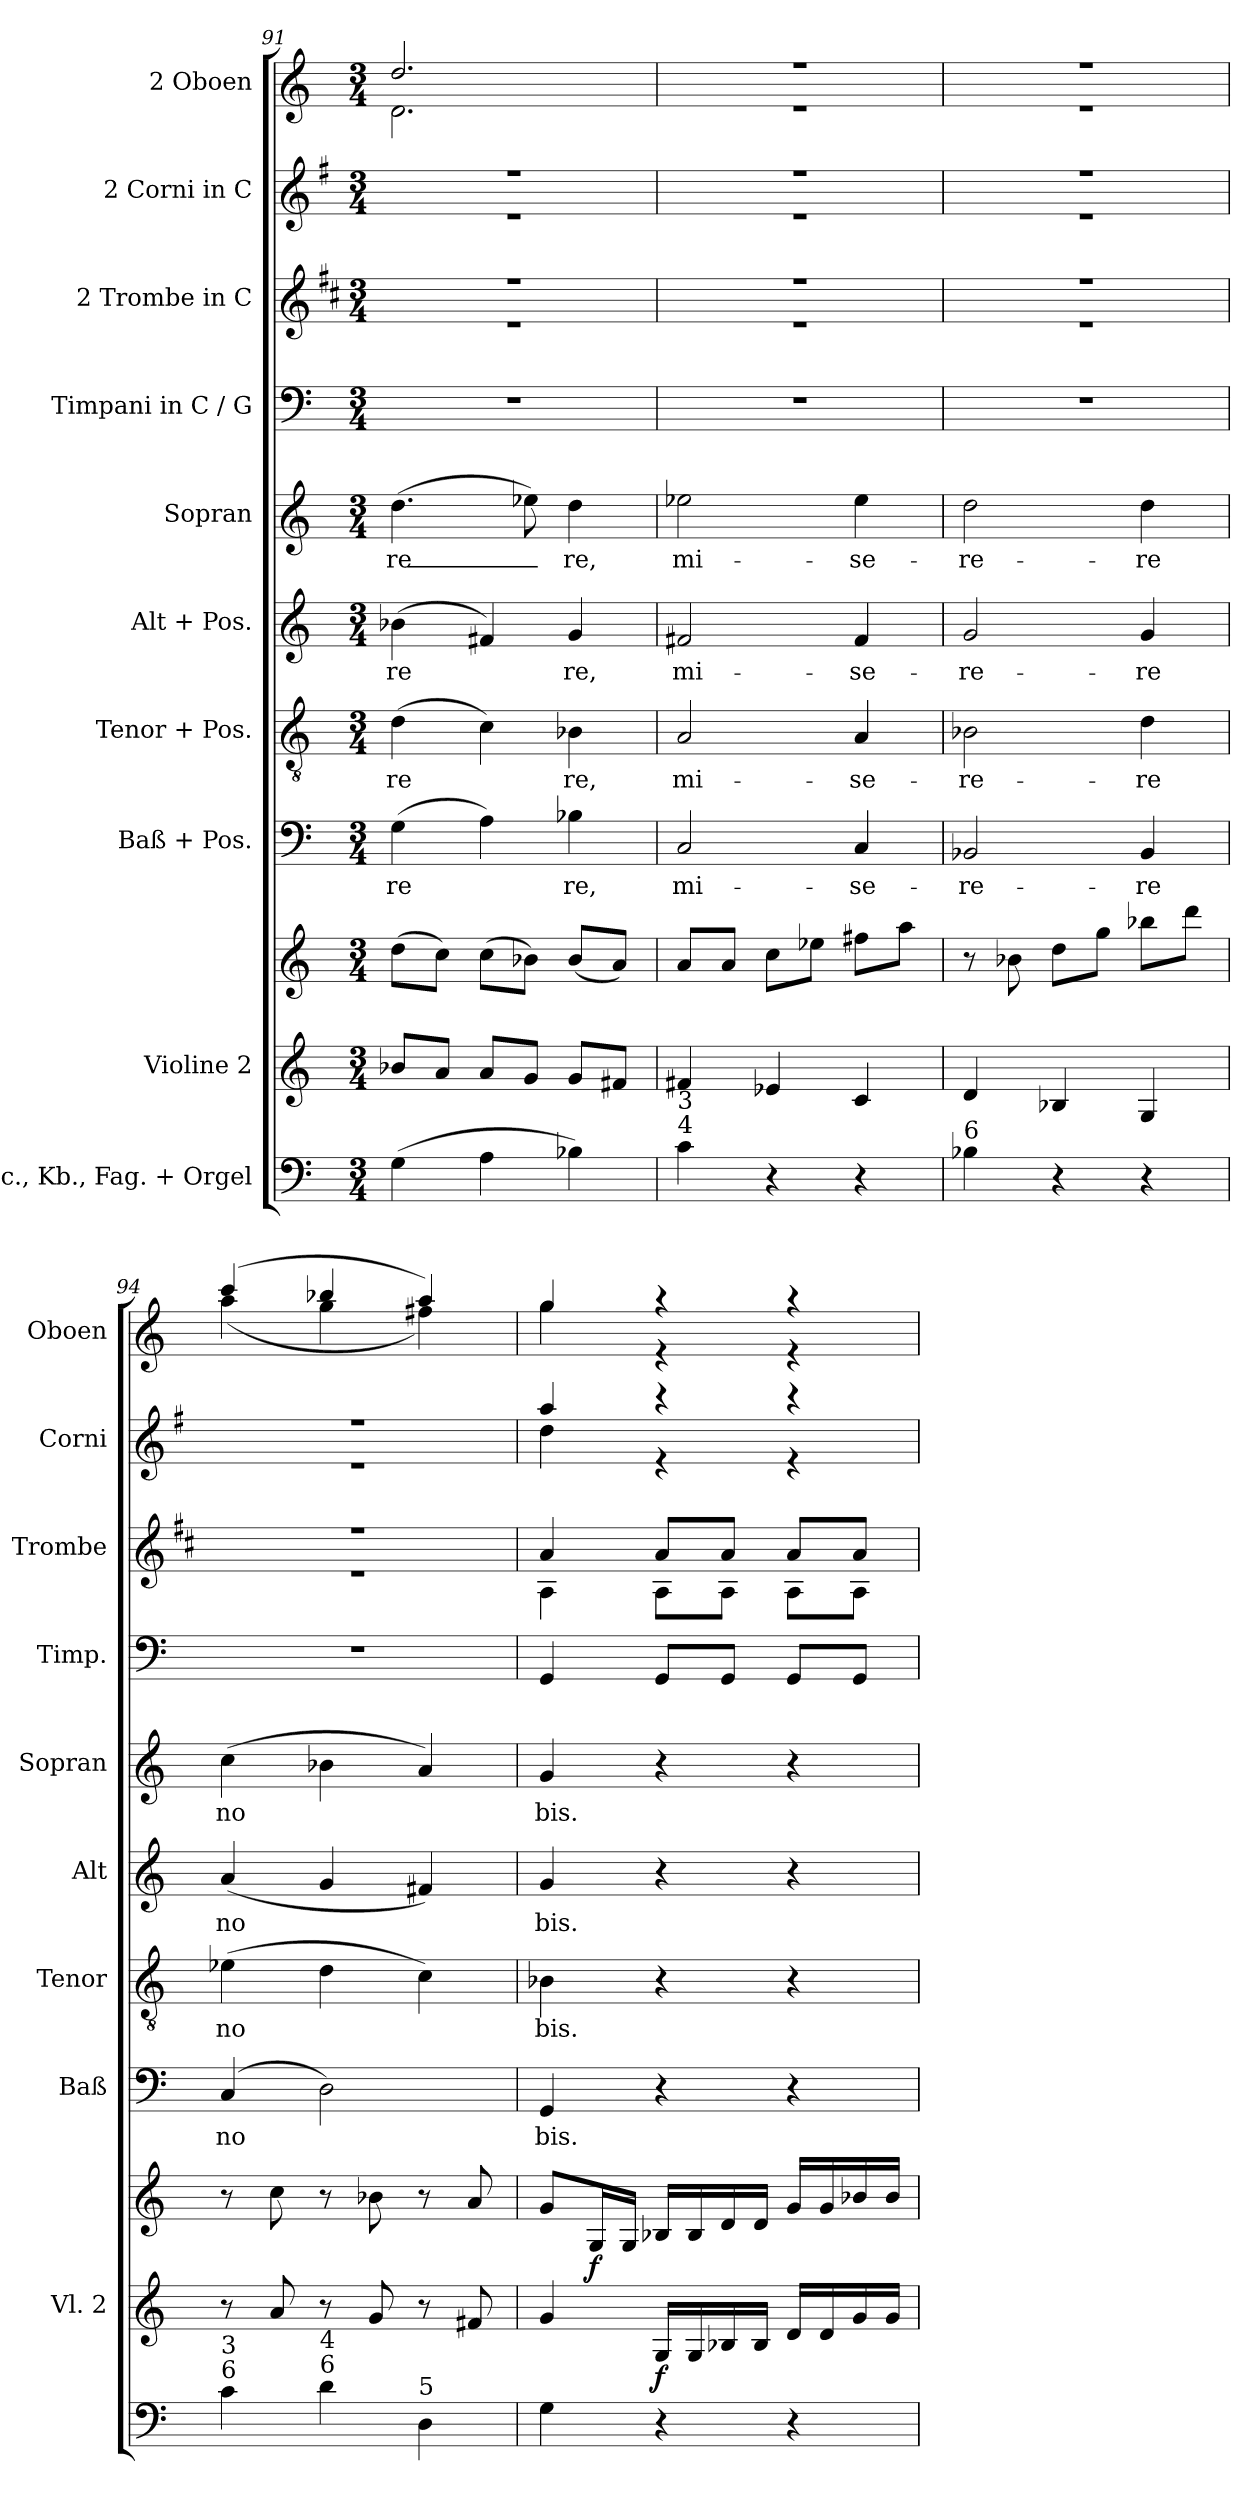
**kern	**kern	**kern	**dynam	**kern	**text	**kern	**text	**kern	**text	**kern	**text	**kern	**kern	**kern	**kern
*part10	*part9	*part9	*part9	*part8	*part8	*part7	*part7	*part6	*part6	*part5	*part5	*part4	*part3	*part2	*part1
*staff11	*staff10	*staff9	*staff9/10	*staff8	*staff8	*staff7	*staff7	*staff6	*staff6	*staff5	*staff5	*staff4	*staff3	*staff2	*staff1
*I"Vlc., Kb., Fag. + Orgel	*I"Violine 2	*	*	*I"Baß + Pos.	*	*I"Tenor + Pos.	*	*I"Alt + Pos.	*	*I"Sopran	*	*I"Timpani in C / G	*I"2 Trombe in C	*I"2 Corni in C	*I"2 Oboen
*	*I'Vl. 2	*	*	*I'Baß	*	*I'Tenor	*	*I'Alt	*	*I'Sopran	*	*I'Timp.	*I'Trombe	*I'Corni	*I'Oboen
!!LO:PB:g=z
*clefF4	*clefG2	*clefG2	*	*clefF4	*	*clefGv2	*	*clefG2	*	*clefG2	*	*clefF4	*clefG2	*clefG2	*clefG2
*	*	*	*	*	*	*	*	*	*	*	*	*	*ITrd1c2	*ITrd4c7	*
*k[]	*k[]	*k[]	*	*k[]	*	*k[]	*	*k[]	*	*k[]	*	*k[]	*k[]	*k[]	*k[]
*M3/4	*M3/4	*M3/4	*	*M3/4	*	*M3/4	*	*M3/4	*	*M3/4	*	*M3/4	*M3/4	*M3/4	*M3/4
=91	=91	=91	=91	=91	=91	=91	=91	=91	=91	=91	=91	=91	=91	=91	=91
!	!	!	!	!	!LO:LY:b	!	!LO:LY:b	!	!LO:LY:b	!	!LO:LY:b	!	!	!	!
*	*	*	*	*	*	*	*	*	*	*	*	*	*^	*^	*^
(>4G\	8b-X/L	(>8dd\L	.	(>4G\	-re	(>4d\	-re	(>4b-X\	-re	(>4.dd\	-re_-	2.r	2.r	2.r	2.r	2.r	2.dd/	2.d\
.	8a/J	8cc\J)	.	.	.	.	.	.	.	.	.	.	.	.	.	.	.	.
4A\	8a/L	(>8cc\L	.	4A\)	.	4c\)	.	4f#X/)	.	.	.	.	.	.	.	.	.	.
.	8g/J	8b-X\J)	.	.	.	.	.	.	.	8ee-X\)	.	.	.	.	.	.	.	.
!	!	!	!	!	!LO:LY:b	!	!LO:LY:b	!	!LO:LY:b	!	!LO:LY:b	!	!	!	!	!	!	!
4B-X\)	8g/L	(<8b-/L	.	4B-X\	re,	4B-X\	re,	4g/	re,	4dd\	re,	.	.	.	.	.	.	.
.	8f#X/J	8a/J)	.	.	.	.	.	.	.	.	.	.	.	.	.	.	.	.
=92	=92	=92	=92	=92	=92	=92	=92	=92	=92	=92	=92	=92	=92	=92	=92	=92	=92	=92
!LO:TX:a:t=4	!	!	!	!	!	!	!	!	!	!	!	!	!	!	!	!	!	!
!LO:TX:a:t=3	!	!	!	!	!	!	!	!	!	!	!	!	!	!	!	!	!	!
!	!	!	!	!	!LO:LY:b	!	!LO:LY:b	!	!LO:LY:b	!	!LO:LY:b	!	!	!	!	!	!	!
4c\	4f#X/	8a/L	.	2C/	mi-	2A/	mi-	2f#X/	mi-	2ee-X\	mi-	2.r	2.r	2.r	2.r	2.r	2.r	2.r
.	.	8a/J	.	.	.	.	.	.	.	.	.	.	.	.	.	.	.	.
4r	4e-X/	8cc\L	.	.	.	.	.	.	.	.	.	.	.	.	.	.	.	.
.	.	8ee-X\J	.	.	.	.	.	.	.	.	.	.	.	.	.	.	.	.
!	!	!	!	!	!LO:LY:b	!	!LO:LY:b	!	!LO:LY:b	!	!LO:LY:b	!	!	!	!	!	!	!
4r	4c/	8ff#X\L	.	4C/	se-	4A/	se-	4f#/	se-	4ee-\	se-	.	.	.	.	.	.	.
.	.	8aa\J	.	.	.	.	.	.	.	.	.	.	.	.	.	.	.	.
=93	=93	=93	=93	=93	=93	=93	=93	=93	=93	=93	=93	=93	=93	=93	=93	=93	=93	=93
!LO:TX:a:t=6	!	!	!	!	!	!	!	!	!	!	!	!	!	!	!	!	!	!
!	!	!	!	!	!LO:LY:b	!	!LO:LY:b	!	!LO:LY:b	!	!LO:LY:b	!	!	!	!	!	!	!
4B-X\	4d/	8r	.	2BB-X/	re-	2B-X\	re-	2g/	re-	2dd\	re-	2.r	2.r	2.r	2.r	2.r	2.r	2.r
.	.	8b-X\	.	.	.	.	.	.	.	.	.	.	.	.	.	.	.	.
4r	4B-X/	8dd\L	.	.	.	.	.	.	.	.	.	.	.	.	.	.	.	.
.	.	8gg\J	.	.	.	.	.	.	.	.	.	.	.	.	.	.	.	.
!	!	!	!	!	!LO:LY:b	!	!LO:LY:b	!	!LO:LY:b	!	!LO:LY:b	!	!	!	!	!	!	!
4r	4G/	8bb-X\L	.	4BB-/	re	4d\	re	4g/	re	4dd\	re	.	.	.	.	.	.	.
.	.	8ddd\J	.	.	.	.	.	.	.	.	.	.	.	.	.	.	.	.
=94	=94	=94	=94	=94	=94	=94	=94	=94	=94	=94	=94	=94	=94	=94	=94	=94	=94	=94
!LO:TX:a:t=6	!	!	!	!	!	!	!	!	!	!	!	!	!	!	!	!	!	!
!LO:TX:a:t=3	!	!	!	!	!	!	!	!	!	!	!	!	!	!	!	!	!	!
!	!	!	!	!	!LO:LY:b	!	!LO:LY:b	!	!LO:LY:b	!	!LO:LY:b	!	!	!	!	!	!	!
4c\	8r	8r	.	(>4C/	no	(>4e-X\	no	(<4a/	no	(>4cc\	no	2.r	2.r	2.r	2.r	2.r	(>4ccc/	(<4aa\
.	8a/	8cc\	.	.	.	.	.	.	.	.	.	.	.	.	.	.	.	.
!LO:TX:a:t=6	!	!	!	!	!	!	!	!	!	!	!	!	!	!	!	!	!	!
!LO:TX:a:t=4	!	!	!	!	!	!	!	!	!	!	!	!	!	!	!	!	!	!
4d\	8r	8r	.	2D\)	.	4d\	.	4g/	.	4b-X\	.	.	.	.	.	.	4bb-X/	4gg\
.	8g/	8b-X\	.	.	.	.	.	.	.	.	.	.	.	.	.	.	.	.
!LO:TX:a:t=5	!	!	!	!	!	!	!	!	!	!	!	!	!	!	!	!	!	!
4D\	8r	8r	.	.	.	4c\)	.	4f#X/)	.	4a/)	.	.	.	.	.	.	4aa/)	4ff#X\)
.	8f#X/	8a/	.	.	.	.	.	.	.	.	.	.	.	.	.	.	.	.
=95	=95	=95	=95	=95	=95	=95	=95	=95	=95	=95	=95	=95	=95	=95	=95	=95	=95	=95
!	!	!	!	!	!LO:LY:b	!	!LO:LY:b	!	!LO:LY:b	!	!LO:LY:b	!	!	!	!	!	!	!
4G\	4g/	8g/L	.	4GG/	bis.	4B-X\	bis.	4g/	bis.	4g/	bis.	4GG/	4g/	4G\	4dd/	4g\	4gg/	4gg\
!	!	!	!LO:DY:b	!	!	!	!	!	!	!	!	!	!	!	!	!	!	!
.	.	16G/L	f	.	.	.	.	.	.	.	.	.	.	.	.	.	.	.
.	.	16G/JJ	.	.	.	.	.	.	.	.	.	.	.	.	.	.	.	.
!	!	!	!LO:DY:b=2	!	!	!	!	!	!	!	!	!	!	!	!	!	!	!
4r	16G/LL	16B-X/LL	f	4r	.	4r	.	4r	.	4r	.	8GG/L	8g/L	8G\L	4r	4r	4r	4r
.	16G/	16B-/	.	.	.	.	.	.	.	.	.	.	.	.	.	.	.	.
.	16B-X/	16d/	.	.	.	.	.	.	.	.	.	8GG/J	8g/J	8G\J	.	.	.	.
.	16B-/JJ	16d/JJ	.	.	.	.	.	.	.	.	.	.	.	.	.	.	.	.
4r	16d/LL	16g/LL	.	4r	.	4r	.	4r	.	4r	.	8GG/L	8g/L	8G\L	4r	4r	4r	4r
.	16d/	16g/	.	.	.	.	.	.	.	.	.	.	.	.	.	.	.	.
.	16g/	16b-X/	.	.	.	.	.	.	.	.	.	8GG/J	8g/J	8G\J	.	.	.	.
.	16g/JJ	16b-/JJ	.	.	.	.	.	.	.	.	.	.	.	.	.	.	.	.
*	*	*	*	*	*	*	*	*	*	*	*	*	*v	*v	*	*	*v	*v
*	*	*	*	*	*	*	*	*	*	*	*	*	*	*v	*v	*
=	=	=	=	=	=	=	=	=	=	=	=	=	=	=	=
*-	*-	*-	*-	*-	*-	*-	*-	*-	*-	*-	*-	*-	*-	*-	*-
